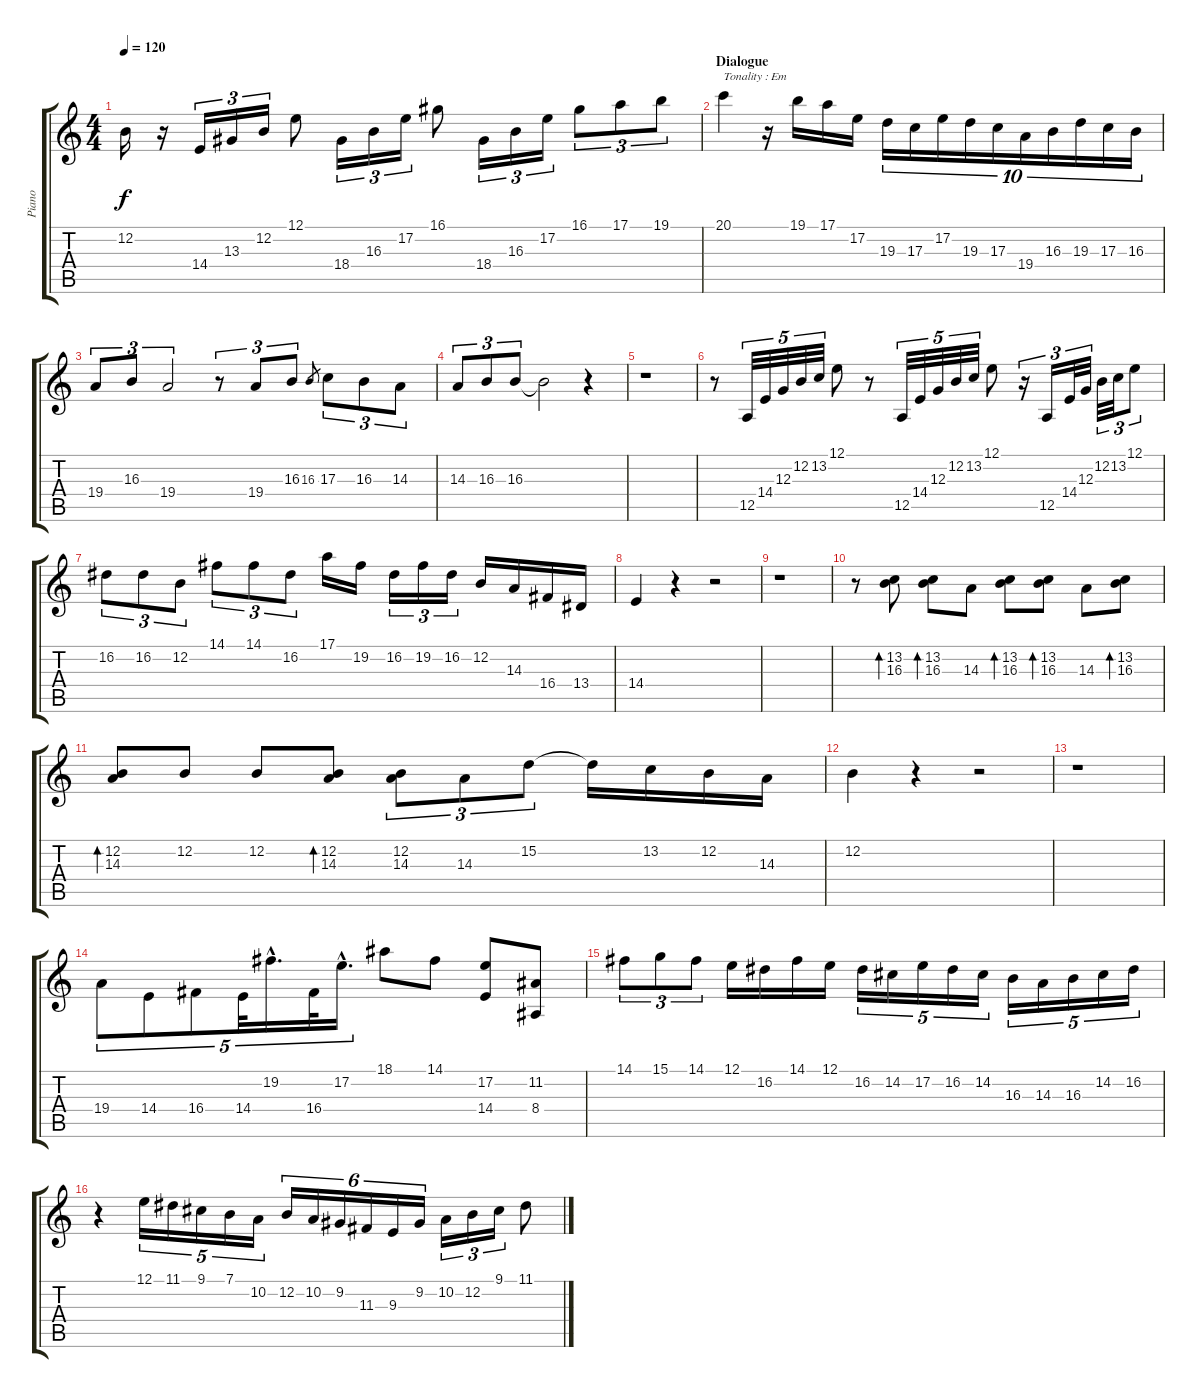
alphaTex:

\track ("Piano" "Piano") {instrument acousticgrandpiano}
\staff {score tabs}
\tuning (E4 B3 G3 D3 A2 E2) {hide}
\ts (4 4)
\tempo 120
\clef g2
\ks c
12.2.16{dy f} r.16 14.4.16{tu (3 2)} 13.3.16{tu (3 2)} 12.2.16{tu (3 2)} 12.1.8 18.4.16{tu (3 2)} 16.3.16{tu (3 2)} 17.2.16{tu (3 2)} 16.1.8 18.4.16{tu (3 2)} 16.3.16{tu (3 2)} 17.2.16{tu (3 2)} 16.1.8{tu (3 2)} 17.1.8{tu (3 2)} 19.1.8{tu (3 2)} |
\section ("" "Dialogue")
20.1.4{txt "Tonality : Em"} r.16 19.1.16 17.1.16 17.2.16 19.3.16{tu (10 8)} 17.3.16{tu (10 8)} 17.2.16{tu (10 8)} 19.3.16{tu (10 8)} 17.3.16{tu (10 8)} 19.4.16{tu (10 8)} 16.3.16{tu (10 8)} 19.3.16{tu (10 8)} 17.3.16{tu (10 8)} 16.3.16{tu (10 8)} |
19.4.8{tu (3 2)} 16.3.8{tu (3 2)} 19.4.2{tu (3 2)} r.8{tu (3 2)} 19.4.8{tu (3 2)} 16.3.8{tu (3 2)} 16.3.8{gr} 17.3.8{tu (3 2)} 16.3.8{tu (3 2)} 14.3.8{tu (3 2)} |
14.3.8{tu (3 2)} 16.3.8{tu (3 2)} 16.3.8{tu (3 2)} 16.3{t}.2 r.4 |
r.1 |
r.8 12.5.32{tu (5 4)} 14.4.32{tu (5 4)} 12.3.32{tu (5 4)} 12.2.32{tu (5 4)} 13.2.32{tu (5 4)} 12.1.8 r.8 12.5.32{tu (5 4)} 14.4.32{tu (5 4)} 12.3.32{tu (5 4)} 12.2.32{tu (5 4)} 13.2.32{tu (5 4)} 12.1.8 r.16{tu (3 2)} 12.5.16{tu (3 2)} 14.4.32{tu (3 2)} 12.3.32{tu (3 2)} 12.2.32{tu (3 2)} 13.2.32{tu (3 2)} 12.1.8{tu (3 2)} |
16.2.8{tu (3 2)} 16.2.8{tu (3 2)} 12.2.8{tu (3 2)} 14.1.8{tu (3 2)} 14.1.8{tu (3 2)} 16.2.8{tu (3 2)} 17.1.16 19.2.16 16.2.16{tu (3 2)} 19.2.16{tu (3 2)} 16.2.16{tu (3 2)} 12.2.16 14.3.16 16.4.16 13.4.16 |
14.4.4 r.4 r.2 |
r.1 |
r.8 (13.2 16.3).8{bd 120} (13.2 16.3).8{bd 120} 14.3.8 (13.2 16.3).8{bd 120} (13.2 16.3).8{bd 120} 14.3.8 (13.2 16.3).8{bd 120} |
(12.2 14.3).8{bd 120} 12.2.8 12.2.8 (12.2 14.3).8{bd 120} (12.2 14.3).8{tu (3 2)} 14.3.8{tu (3 2)} 15.2.8{tu (3 2)} 15.2{t}.16 13.2.16 12.2.16 14.3.16 |
12.2.4 r.4 r.2 |
r.1 |
19.4.8{tu (5 4)} 14.4.8{tu (5 4)} 16.4.8{tu (5 4)} 14.4.32{tu (5 4)} 19.2{hac}.16{d tu (5 4)} 16.4.32{tu (5 4)} 17.2{hac}.16{d tu (5 4)} 18.1.8 14.1.8 (17.2 14.4).8 (11.2 8.4).8 |
14.1.8{tu (3 2)} 15.1.8{tu (3 2)} 14.1.8{tu (3 2)} 12.1.16 16.2.16 14.1.16 12.1.16 16.2.16{tu (5 4)} 14.2.16{tu (5 4)} 17.2.16{tu (5 4)} 16.2.16{tu (5 4)} 14.2.16{tu (5 4)} 16.3.16{tu (5 4)} 14.3.16{tu (5 4)} 16.3.16{tu (5 4)} 14.2.16{tu (5 4)} 16.2.16{tu (5 4)} |
r.4 12.1.16{tu (5 4)} 11.1.16{tu (5 4)} 9.1.16{tu (5 4)} 7.1.16{tu (5 4)} 10.2.16{tu (5 4)} 12.2.16{tu (6 4)} 10.2.16{tu (6 4)} 9.2.16{tu (6 4)} 11.3.16{tu (6 4)} 9.3.16{tu (6 4)} 9.2.16{tu (6 4)} 10.2.16{tu (3 2)} 12.2.16{tu (3 2)} 9.1.16{tu (3 2)} 11.1.8
